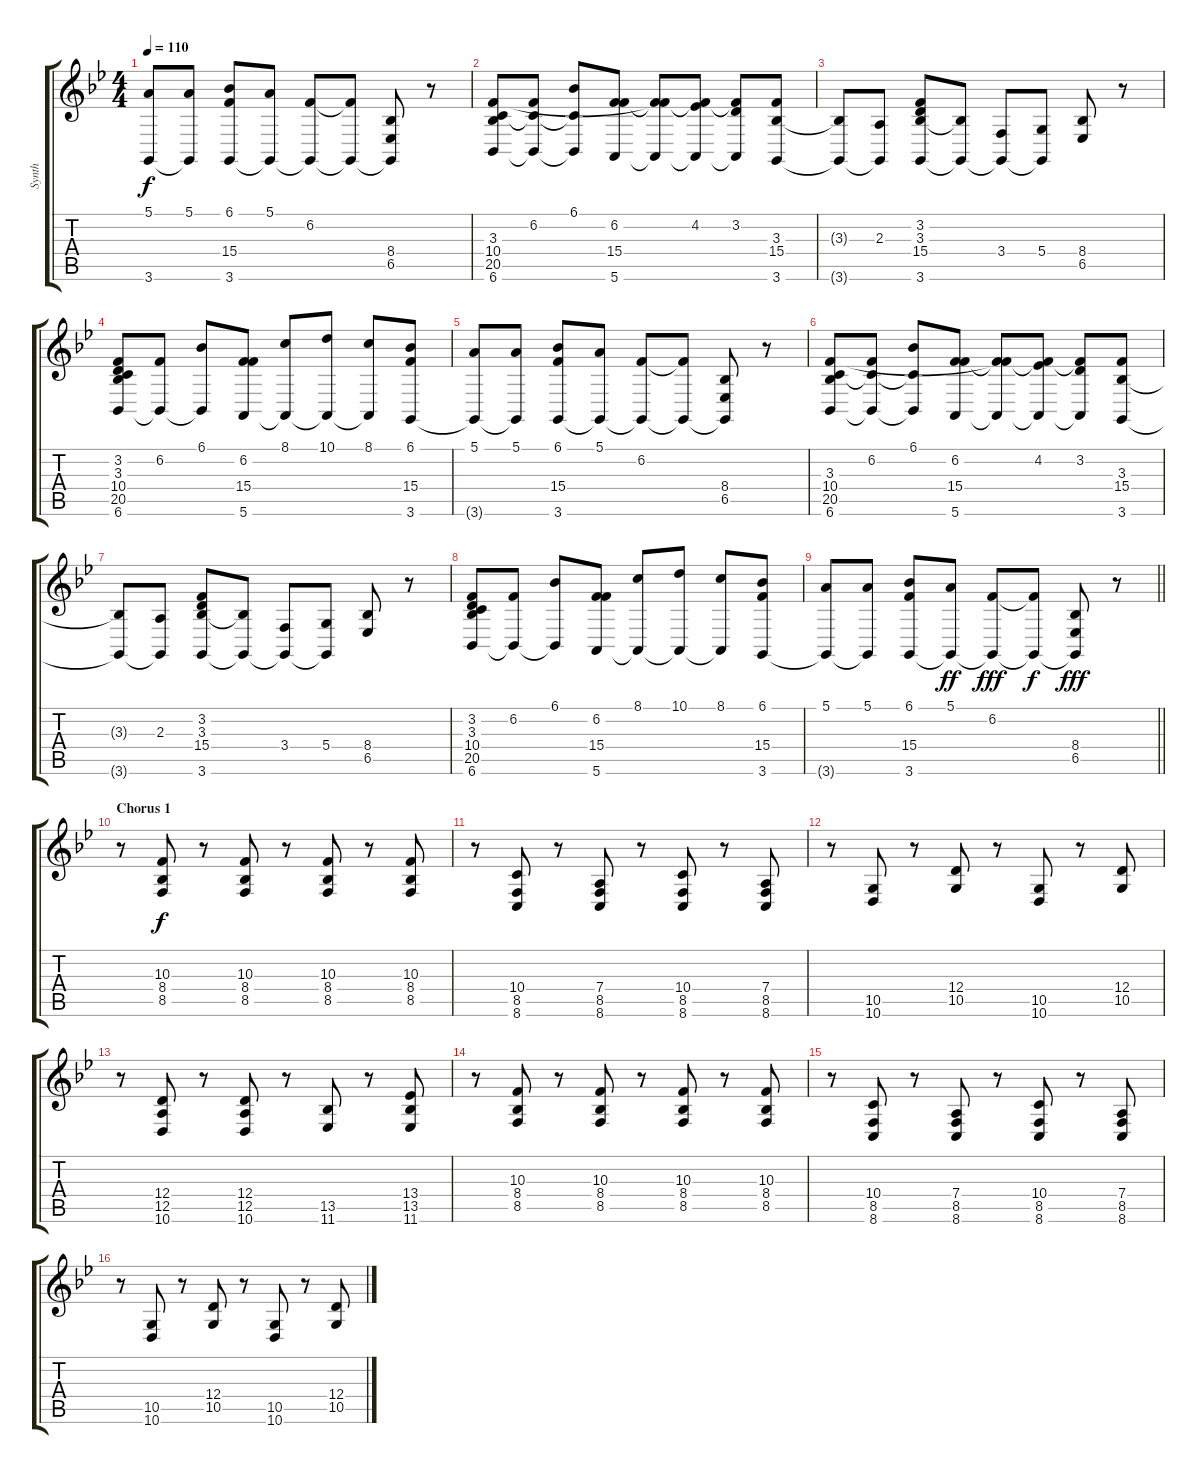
\track ("Synth" "Synth") {instrument brightacousticpiano}
\staff {score tabs}
\tuning (E4 B3 G3 D3 A2 E2) {hide}
\ts (4 4)
\tempo 110
\clef g2
\ks bb
(5.1 3.6{t}).8{dy f} (5.1 3.6{t}).8 (6.1 15.4 3.6).8 (5.1 3.6{t}).8 (6.2 3.6{t}).8 (6.2{t} 3.6{t}).8 (8.4 6.5 3.6{t}).8 r.8 |
(3.3 10.4 20.5 6.6).8 (6.2 10.4{t} 6.6{t}).8 (6.1 10.4{t} 6.6{t}).8 (6.2 15.4 5.6).8 (6.2{t} 20.5{t} 5.6{t}).8 (4.2 20.5{t} 5.6{t}).8 (3.2 20.5{t} 5.6{t}).8 (3.3 15.4 3.6).8 |
(3.3{t} 3.6{t}).8 (2.3 3.6{t}).8 (3.2 3.3 15.4 3.6).8 (3.3{t} 3.6{t}).8 (3.4 3.6{t}).8 (5.4 3.6{t}).8 (8.4 6.5).8 r.8 |
(3.2 3.3 10.4 20.5 6.6).8 (6.2 6.6{t}).8 (6.1 6.6{t}).8 (6.2 15.4 5.6).8 (8.1 5.6{t}).8 (10.1 5.6{t}).8 (8.1 5.6{t}).8 (6.1 15.4 3.6).8 |
(5.1 3.6{t}).8 (5.1 3.6{t}).8 (6.1 15.4 3.6).8 (5.1 3.6{t}).8 (6.2 3.6{t}).8 (6.2{t} 3.6{t}).8 (8.4 6.5 3.6{t}).8 r.8 |
(3.3 10.4 20.5 6.6).8 (6.2 10.4{t} 6.6{t}).8 (6.1 10.4{t} 6.6{t}).8 (6.2 15.4 5.6).8 (6.2{t} 20.5{t} 5.6{t}).8 (4.2 20.5{t} 5.6{t}).8 (3.2 20.5{t} 5.6{t}).8 (3.3 15.4 3.6).8 |
(3.3{t} 3.6{t}).8 (2.3 3.6{t}).8 (3.2 3.3 15.4 3.6).8 (3.3{t} 3.6{t}).8 (3.4 3.6{t}).8 (5.4 3.6{t}).8 (8.4 6.5).8 r.8 |
(3.2 3.3 10.4 20.5 6.6).8 (6.2 6.6{t}).8 (6.1 6.6{t}).8 (6.2 15.4 5.6).8 (8.1 5.6{t}).8 (10.1 5.6{t}).8 (8.1 5.6{t}).8 (6.1 15.4 3.6).8 |
\barLineRight lightlight
(5.1 3.6{t}).8 (5.1 3.6{t}).8 (6.1 15.4 3.6).8 (5.1 3.6{t}).8{dy ff} (6.2 3.6{t}).8{dy fff} (6.2{t} 3.6{t}).8{dy f} (8.4 6.5 3.6{t}).8{dy fff} r.8 |
\section ("" "Chorus 1")
r.8 (10.3 8.4 8.5).8{dy f} r.8 (10.3 8.4 8.5).8 r.8 (10.3 8.4 8.5).8 r.8 (10.3 8.4 8.5).8 |
r.8 (10.4 8.5 8.6).8 r.8 (7.4 8.5 8.6).8 r.8 (10.4 8.5 8.6).8 r.8 (7.4 8.5 8.6).8 |
r.8 (10.5 10.6).8 r.8 (12.4 10.5).8 r.8 (10.5 10.6).8 r.8 (12.4 10.5).8 |
r.8 (12.4 12.5 10.6).8 r.8 (12.4 12.5 10.6).8 r.8 (13.5 11.6).8 r.8 (13.4 13.5 11.6).8 |
r.8 (10.3 8.4 8.5).8 r.8 (10.3 8.4 8.5).8 r.8 (10.3 8.4 8.5).8 r.8 (10.3 8.4 8.5).8 |
r.8 (10.4 8.5 8.6).8 r.8 (7.4 8.5 8.6).8 r.8 (10.4 8.5 8.6).8 r.8 (7.4 8.5 8.6).8 |
r.8 (10.5 10.6).8 r.8 (12.4 10.5).8 r.8 (10.5 10.6).8 r.8 (12.4 10.5).8
